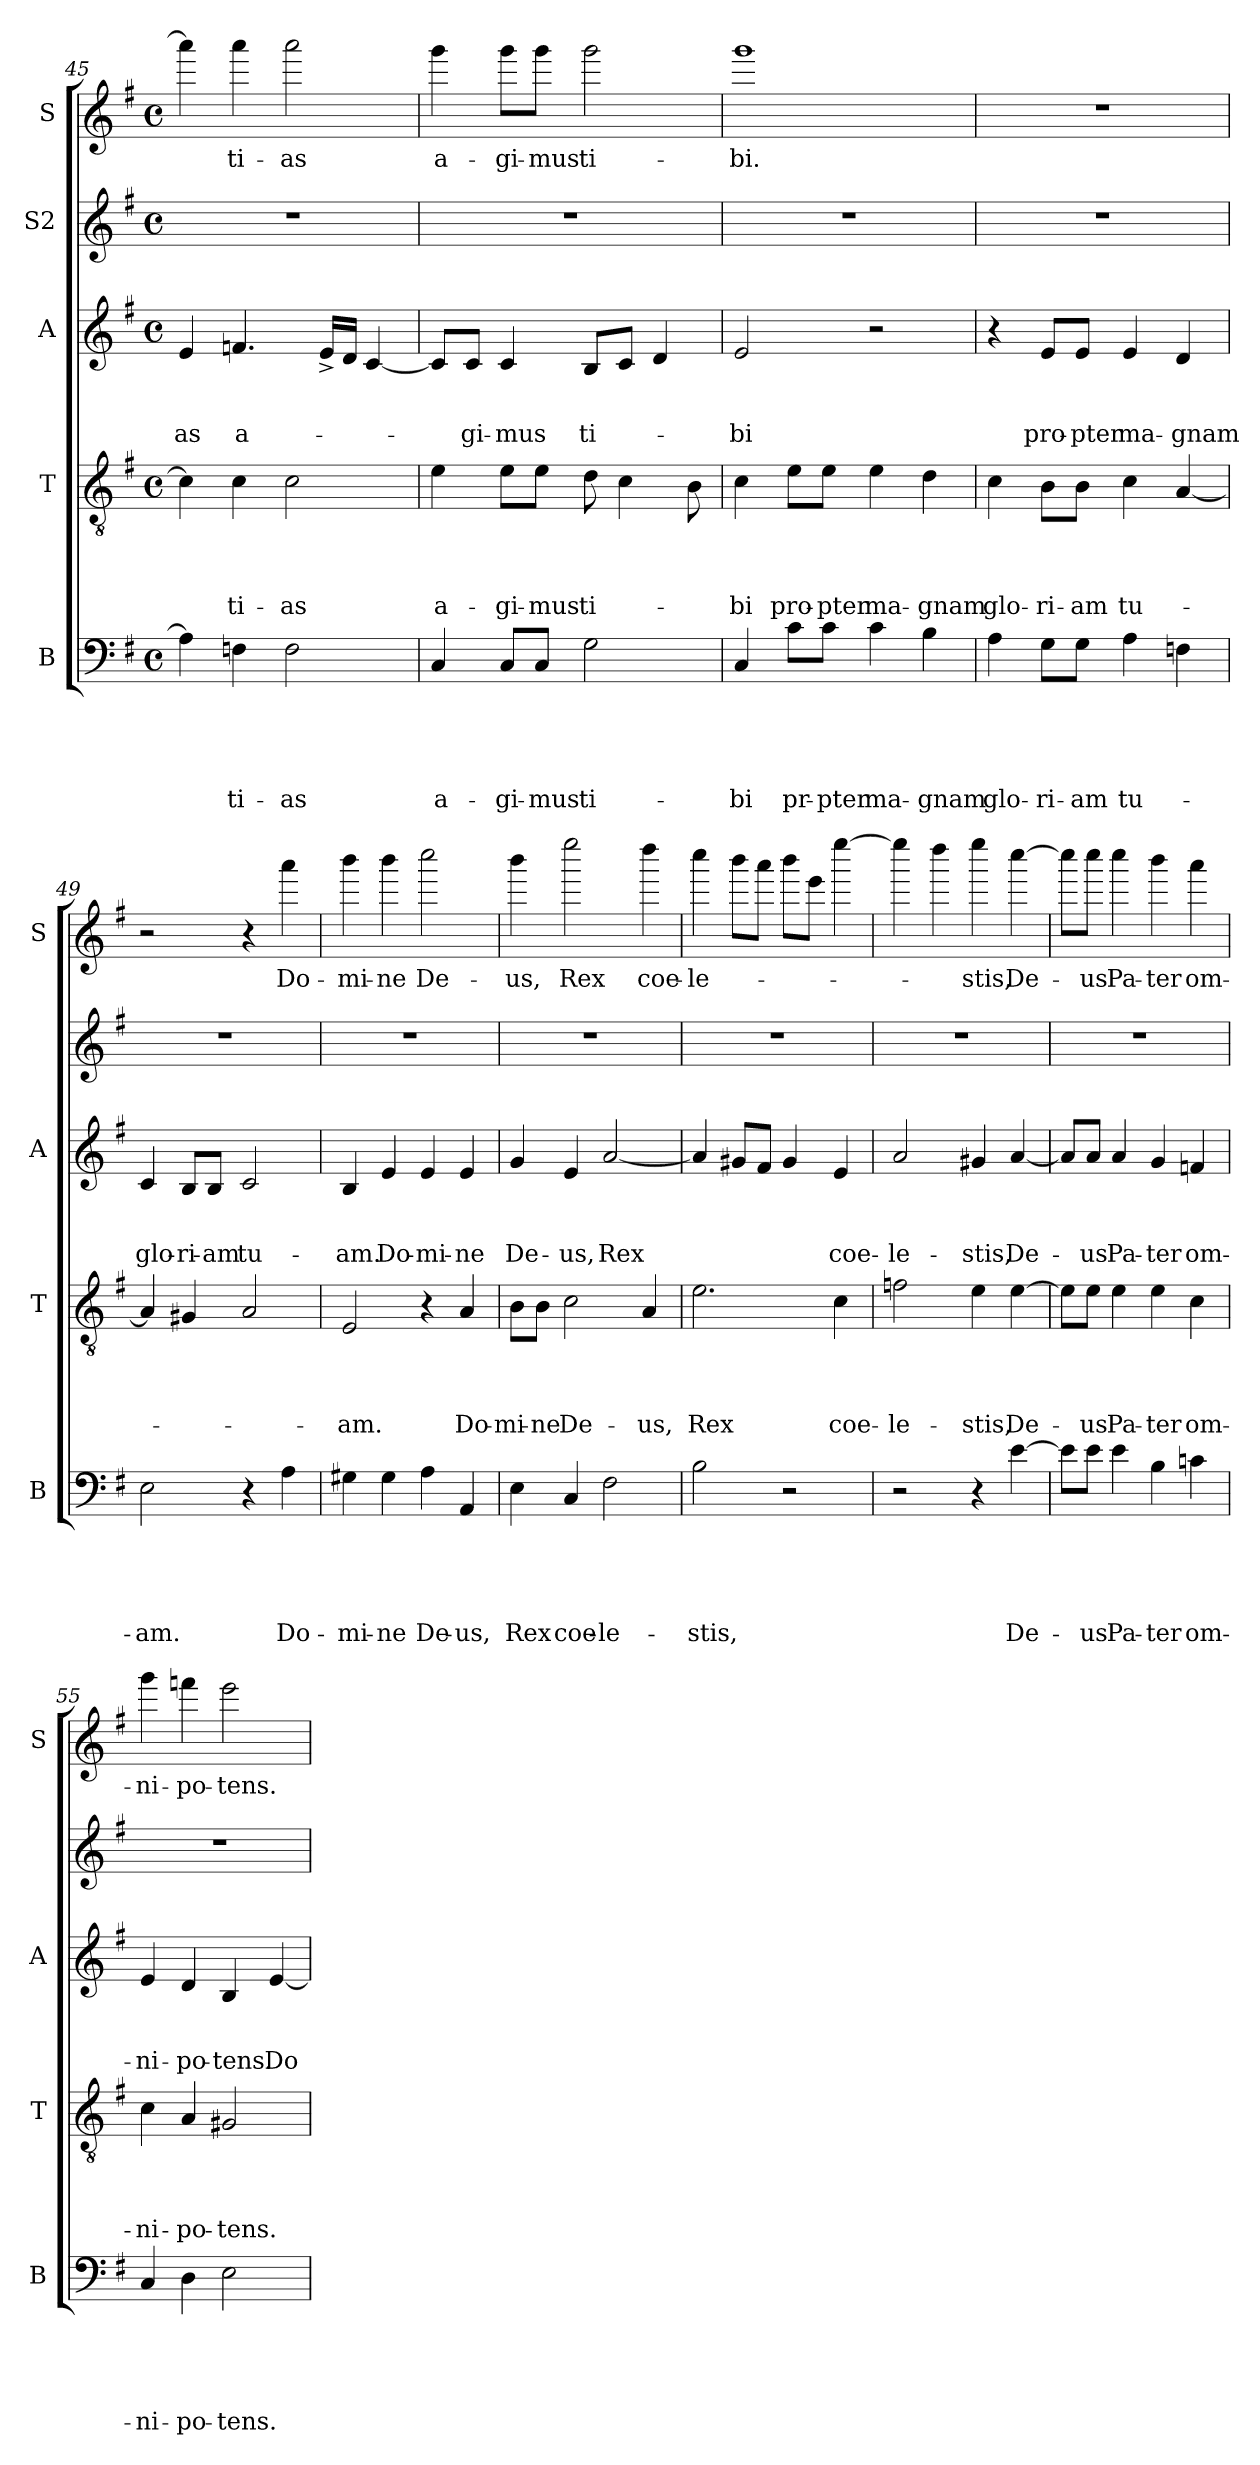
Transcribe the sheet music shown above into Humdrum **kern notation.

**kern	**text	**text	**text	**text	**text	**kern	**text	**text	**text	**text	**kern	**text	**text	**text	**kern	**kern	**text
*part5	*part5	*part5	*part5	*part5	*part5	*part4	*part4	*part4	*part4	*part4	*part3	*part3	*part3	*part3	*part2	*part1	*part1
*staff5	*staff5	*staff5	*staff5	*staff5	*staff5	*staff4	*staff4	*staff4	*staff4	*staff4	*staff3	*staff3	*staff3	*staff3	*staff2	*staff1	*staff1
*I"B	*	*	*	*	*	*I"T	*	*	*	*	*I"A	*	*	*	*I"S2	*I"S	*
*I'B	*	*	*	*	*	*I'T	*	*	*	*	*I'A	*	*	*	*	*I'S	*
*clefF4	*	*	*	*	*	*clefGv2	*	*	*	*	*clefG2	*	*	*	*clefG2	*clefG2	*
*k[f#]	*	*	*	*	*	*k[f#]	*	*	*	*	*k[f#]	*	*	*	*k[f#]	*k[f#]	*
*G:	*	*	*	*	*	*G:	*	*	*	*	*G:	*	*	*	*G:	*G:	*
*M4/4	*	*	*	*	*	*M4/4	*	*	*	*	*M4/4	*	*	*	*M4/4	*M4/4	*
*met(c)	*	*	*	*	*	*met(c)	*	*	*	*	*met(c)	*	*	*	*met(c)	*met(c)	*
=45	=45	=45	=45	=45	=45	=45	=45	=45	=45	=45	=45	=45	=45	=45	=45	=45	=45
!	!	!	!	!	!	!	!	!	!	!	!	!	!	!LO:LY:b	!	!	!
4A\]	.	.	.	.	.	4c\]	.	.	.	.	4e/	.	.	-as	1r	4aaa\]	.
!	!	!	!	!	!LO:LY:b	!	!	!	!	!LO:LY:b	!	!	!	!LO:LY:b	!	!	!LO:LY:b
4Fn\	.	.	.	.	-ti-	4c\	.	.	.	-ti-	4.fn/	.	.	a-	.	4aaa\	-ti-
!	!	!	!	!	!LO:LY:b	!	!	!	!	!LO:LY:b	!	!	!	!	!	!	!LO:LY:b
2F\	.	.	.	.	-as	2c\	.	.	.	-as	.	.	.	.	.	2aaa\	-as
.	.	.	.	.	.	.	.	.	.	.	16e^</LL	.	.	.	.	.	.
.	.	.	.	.	.	.	.	.	.	.	16d/JJ	.	.	.	.	.	.
.	.	.	.	.	.	.	.	.	.	.	[<4c/	.	.	.	.	.	.
=46	=46	=46	=46	=46	=46	=46	=46	=46	=46	=46	=46	=46	=46	=46	=46	=46	=46
!	!	!	!	!	!LO:LY:b	!	!	!	!	!LO:LY:b	!	!	!	!	!	!	!LO:LY:b
4C/	.	.	.	.	a-	4e\	.	.	.	a-	8c/L]	.	.	.	1r	4ggg\	a-
!	!	!	!	!	!	!	!	!	!	!	!	!	!	!LO:LY:b	!	!	!
.	.	.	.	.	.	.	.	.	.	.	8c/J	.	.	-gi-	.	.	.
!	!	!	!	!	!LO:LY:b	!	!	!	!	!LO:LY:b	!	!	!	!LO:LY:b	!	!	!LO:LY:b
8C/L	.	.	.	.	-gi-	8e\L	.	.	.	-gi-	4c/	.	.	-mus	.	8ggg\L	-gi-
!	!	!	!	!	!LO:LY:b	!	!	!	!	!LO:LY:b	!	!	!	!	!	!	!LO:LY:b
8C/J	.	.	.	.	-mus	8e\J	.	.	.	-mus	.	.	.	.	.	8ggg\J	-mus
!	!	!	!	!	!LO:LY:b	!	!	!	!	!LO:LY:b	!	!	!	!LO:LY:b	!	!	!LO:LY:b
2G\	.	.	.	.	ti-	8d\	.	.	.	ti-	8B/L	.	.	ti-	.	2ggg\	ti-
.	.	.	.	.	.	4c\	.	.	.	.	8c/J	.	.	.	.	.	.
.	.	.	.	.	.	.	.	.	.	.	4d/	.	.	.	.	.	.
.	.	.	.	.	.	8B\	.	.	.	.	.	.	.	.	.	.	.
=47	=47	=47	=47	=47	=47	=47	=47	=47	=47	=47	=47	=47	=47	=47	=47	=47	=47
!	!	!	!	!	!LO:LY:b	!	!	!	!	!LO:LY:b	!	!	!	!LO:LY:b	!	!	!LO:LY:b
4C/	.	.	.	.	-bi	4c\	.	.	.	-bi	2e/	.	.	-bi	1r	1ggg	-bi.
!	!	!	!	!	!LO:LY:b	!	!	!	!	!LO:LY:b	!	!	!	!	!	!	!
8c\L	.	.	.	.	pr-	8e\L	.	.	.	pro-	.	.	.	.	.	.	.
!	!	!	!	!	!LO:LY:b:rj	!	!	!	!	!LO:LY:b:rj	!	!	!	!	!	!	!
8c\J	.	.	.	.	-pter	8e\J	.	.	.	-pter	.	.	.	.	.	.	.
!	!	!	!	!	!LO:LY:b	!	!	!	!	!LO:LY:b	!	!	!	!	!	!	!
4c\	.	.	.	.	ma-	4e\	.	.	.	ma-	2r	.	.	.	.	.	.
!	!	!	!	!	!LO:LY:b	!	!	!	!	!LO:LY:b	!	!	!	!	!	!	!
4B\	.	.	.	.	-gnam	4d\	.	.	.	-gnam	.	.	.	.	.	.	.
=48	=48	=48	=48	=48	=48	=48	=48	=48	=48	=48	=48	=48	=48	=48	=48	=48	=48
!	!	!	!	!	!LO:LY:b	!	!	!	!	!LO:LY:b	!	!	!	!	!	!	!
4A\	.	.	.	.	glo-	4c\	.	.	.	glo-	4r	.	.	.	1r	1r	.
!	!	!	!	!	!LO:LY:b	!	!	!	!	!LO:LY:b	!	!	!	!LO:LY:b	!	!	!
8G\L	.	.	.	.	-ri-	8B\L	.	.	.	-ri-	8e/L	.	.	pro-	.	.	.
!	!	!	!	!	!LO:LY:b	!	!	!	!	!LO:LY:b	!	!	!	!LO:LY:b:rj	!	!	!
8G\J	.	.	.	.	-am	8B\J	.	.	.	-am	8e/J	.	.	-pter	.	.	.
!	!	!	!	!	!LO:LY:b	!	!	!	!	!LO:LY:b	!	!	!	!LO:LY:b	!	!	!
4A\	.	.	.	.	tu-	4c\	.	.	.	tu-	4e/	.	.	ma-	.	.	.
!	!	!	!	!	!	!	!	!	!	!	!	!	!	!LO:LY:b	!	!	!
4Fn\	.	.	.	.	.	[<4A/	.	.	.	.	4d/	.	.	-gnam	.	.	.
!!LO:LB:g=z
=49	=49	=49	=49	=49	=49	=49	=49	=49	=49	=49	=49	=49	=49	=49	=49	=49	=49
!	!	!	!	!	!LO:LY:b	!	!	!	!	!	!	!	!	!LO:LY:b	!	!	!
2E\	.	.	.	.	-am.	4A/]	.	.	.	.	4c/	.	.	glo-	1r	2r	.
!	!	!	!	!	!	!	!	!	!	!	!	!	!	!LO:LY:b	!	!	!
.	.	.	.	.	.	4G#/	.	.	.	.	8B/L	.	.	-ri-	.	.	.
!	!	!	!	!	!	!	!	!	!	!	!	!	!	!LO:LY:b	!	!	!
.	.	.	.	.	.	.	.	.	.	.	8B/J	.	.	-am	.	.	.
!	!	!	!	!	!	!	!	!	!	!	!	!	!	!LO:LY:b	!	!	!
4r	.	.	.	.	.	2A/	.	.	.	.	2c/	.	.	tu-	.	4r	.
!	!	!	!	!	!LO:LY:b	!	!	!	!	!	!	!	!	!	!	!	!LO:LY:b
4A\	.	.	.	.	Do-	.	.	.	.	.	.	.	.	.	.	4aaa\	Do-
=50	=50	=50	=50	=50	=50	=50	=50	=50	=50	=50	=50	=50	=50	=50	=50	=50	=50
!	!	!	!	!	!LO:LY:b	!	!	!	!	!LO:LY:b	!	!	!	!LO:LY:b	!	!	!LO:LY:b
4G#X\	.	.	.	.	-mi-	2E/	.	.	.	-am.	4B/	.	.	-am.	1r	4bbb\	-mi-
!	!	!	!	!	!LO:LY:b	!	!	!	!	!	!	!	!	!LO:LY:b	!	!	!LO:LY:b
4G#\	.	.	.	.	-ne	.	.	.	.	.	4e/	.	.	Do-	.	4bbb\	-ne
!	!	!	!	!	!LO:LY:b	!	!	!	!	!	!	!	!	!LO:LY:b:rj	!	!	!LO:LY:b
4A\	.	.	.	.	De-	4r	.	.	.	.	4e/	.	.	-mi-	.	2cccc\	De-
!	!	!	!	!	!LO:LY:b	!	!	!	!	!LO:LY:b	!	!	!	!LO:LY:b	!	!	!
4AA/	.	.	.	.	-us,	4A/	.	.	.	Do-	4e/	.	.	-ne	.	.	.
=51	=51	=51	=51	=51	=51	=51	=51	=51	=51	=51	=51	=51	=51	=51	=51	=51	=51
!	!	!	!	!	!LO:LY:b	!	!	!	!	!LO:LY:b	!	!	!	!LO:LY:b	!	!	!LO:LY:b
4E\	.	.	.	.	Rex	8B\L	.	.	.	-mi-	4g/	.	.	De-	1r	4bbb\	-us,
!	!	!	!	!	!	!	!	!	!	!LO:LY:b:rj	!	!	!	!	!	!	!
.	.	.	.	.	.	8B\J	.	.	.	-ne	.	.	.	.	.	.	.
!	!	!	!	!	!LO:LY:b	!	!	!	!	!LO:LY:b	!	!	!	!LO:LY:b	!	!	!LO:LY:b
4C/	.	.	.	.	coe-	2c\	.	.	.	De-	4e/	.	.	-us,	.	2eeee\	Rex
!	!	!	!	!	!LO:LY:b	!	!	!	!	!	!	!	!	!LO:LY:b	!	!	!
2F#\	.	.	.	.	-le-	.	.	.	.	.	[<2a/	.	.	Rex	.	.	.
!	!	!	!	!	!	!	!	!	!	!LO:LY:b	!	!	!	!	!	!	!LO:LY:b
.	.	.	.	.	.	4A/	.	.	.	-us,	.	.	.	.	.	4dddd\	coe-
=52	=52	=52	=52	=52	=52	=52	=52	=52	=52	=52	=52	=52	=52	=52	=52	=52	=52
!	!	!	!	!	!LO:LY:b	!	!	!	!	!LO:LY:b	!	!	!	!	!	!	!LO:LY:b
2B\	.	.	.	.	-stis,	2.e\	.	.	.	Rex	4a/]	.	.	.	1r	4cccc\	-le-
.	.	.	.	.	.	.	.	.	.	.	8g#X/L	.	.	.	.	8bbb\L	.
.	.	.	.	.	.	.	.	.	.	.	8f#/J	.	.	.	.	8aaa\J	.
2r	.	.	.	.	.	.	.	.	.	.	4g#/	.	.	.	.	8bbb\L	.
.	.	.	.	.	.	.	.	.	.	.	.	.	.	.	.	8eee\J	.
!	!	!	!	!	!	!	!	!	!	!LO:LY:b	!	!	!	!LO:LY:b	!	!	!
.	.	.	.	.	.	4c\	.	.	.	coe-	4e/	.	.	coe-	.	[>4eeee\	.
=53	=53	=53	=53	=53	=53	=53	=53	=53	=53	=53	=53	=53	=53	=53	=53	=53	=53
!	!	!	!	!	!	!	!	!	!	!LO:LY:b	!	!	!	!LO:LY:b	!	!	!
2r	.	.	.	.	.	2fn\	.	.	.	-le-	2a/	.	.	-le-	1r	4eeee\]	.
.	.	.	.	.	.	.	.	.	.	.	.	.	.	.	.	4dddd\	.
!	!	!	!	!	!	!	!	!	!	!LO:LY:b	!	!	!	!LO:LY:b	!	!	!LO:LY:b
4r	.	.	.	.	.	4e\	.	.	.	-stis,	4g#X/	.	.	-stis,	.	4eeee\	-stis,
!	!	!	!	!	!LO:LY:b	!	!	!	!	!LO:LY:b	!	!	!	!LO:LY:b	!	!	!LO:LY:b
[>4e\	.	.	.	.	De-	[>4e\	.	.	.	De-	[<4a/	.	.	De-	.	[>4cccc\	De-
=54	=54	=54	=54	=54	=54	=54	=54	=54	=54	=54	=54	=54	=54	=54	=54	=54	=54
8e\L]	.	.	.	.	.	8e\L]	.	.	.	.	8a/L]	.	.	.	1r	8cccc\L]	.
!	!	!	!	!	!LO:LY:b	!	!	!	!	!LO:LY:b	!	!	!	!LO:LY:b	!	!	!LO:LY:b
8e\J	.	.	.	.	-us	8e\J	.	.	.	-us	8a/J	.	.	-us	.	8cccc\J	-us
!	!	!	!	!	!LO:LY:b	!	!	!	!	!LO:LY:b	!	!	!	!LO:LY:b	!	!	!LO:LY:b
4e\	.	.	.	.	Pa-	4e\	.	.	.	Pa-	4a/	.	.	Pa-	.	4cccc\	Pa-
!	!	!	!	!	!LO:LY:b	!	!	!	!	!LO:LY:b	!	!	!	!LO:LY:b	!	!	!LO:LY:b
4B\	.	.	.	.	-ter	4e\	.	.	.	-ter	4g/	.	.	-ter	.	4bbb\	-ter
!	!	!	!	!	!LO:LY:b	!	!	!	!	!LO:LY:b	!	!	!	!LO:LY:b	!	!	!LO:LY:b
4cn\	.	.	.	.	om-	4c\	.	.	.	om-	4fn/	.	.	om-	.	4aaa\	om-
!!LO:LB:g=z
=55	=55	=55	=55	=55	=55	=55	=55	=55	=55	=55	=55	=55	=55	=55	=55	=55	=55
!	!	!	!	!	!LO:LY:b	!	!	!	!	!LO:LY:b	!	!	!	!LO:LY:b	!	!	!LO:LY:b
4C/	.	.	.	.	-ni-	4c\	.	.	.	-ni-	4e/	.	.	-ni-	1r	4ggg\	-ni-
!	!	!	!	!	!LO:LY:b	!	!	!	!	!LO:LY:b	!	!	!	!LO:LY:b	!	!	!LO:LY:b
4D\	.	.	.	.	-po-	4A/	.	.	.	-po-	4d/	.	.	-po-	.	4fffn\	-po-
!	!	!	!	!	!LO:LY:b	!	!	!	!	!LO:LY:b	!	!	!	!LO:LY:b	!	!	!LO:LY:b
2E\	.	.	.	.	-tens.	2G#X/	.	.	.	-tens.	4B/	.	.	-tens.	.	2eee\	-tens.
!	!	!	!	!	!	!	!	!	!	!	!	!	!	!LO:LY:b	!	!	!
.	.	.	.	.	.	.	.	.	.	.	[<4e/	.	.	Do-	.	.	.
=	=	=	=	=	=	=	=	=	=	=	=	=	=	=	=	=	=
*-	*-	*-	*-	*-	*-	*-	*-	*-	*-	*-	*-	*-	*-	*-	*-	*-	*-
